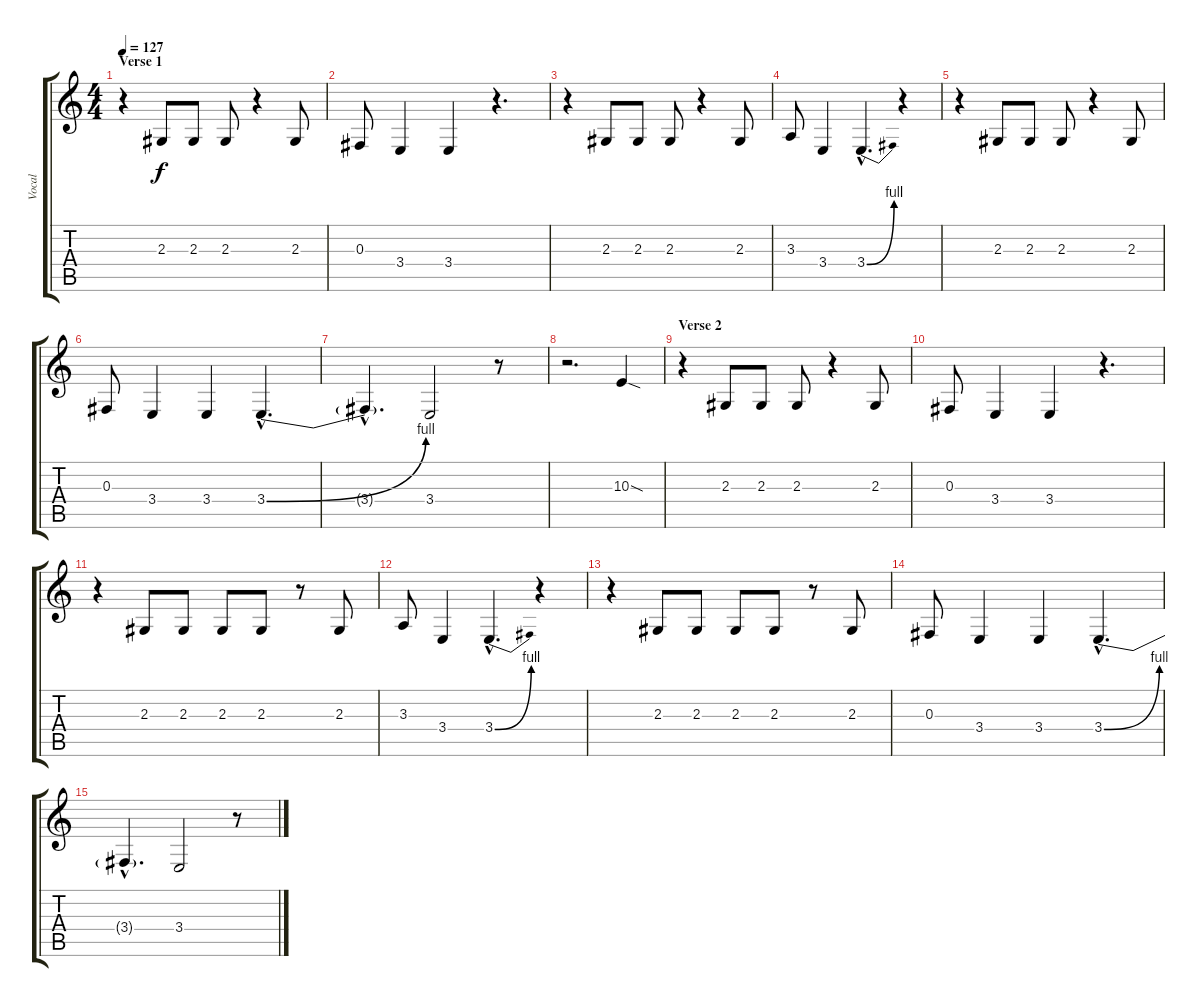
\track ("Vocal" "Vocal") {instrument frenchhorn}
\staff {score tabs}
\tuning (Eb4 Bb3 Gb3 Db3 Ab2 Eb2) {hide}
\ts (4 4)
\section ("" "Verse 1")
\tempo 127
\clef g2
\ks c
r.4{dy f instrument frenchhorn} 2.3.8 2.3.8 2.3.8 r.4 2.3.8 |
0.3.8 3.4.4 3.4.4 r.4{d} |
r.4 2.3.8 2.3.8 2.3.8 r.4 2.3.8 |
3.3.8 3.4.4 3.4{be (bend 0 0 60 4) hac}.4{d} r.4 |
r.4 2.3.8 2.3.8 2.3.8 r.4 2.3.8 |
0.3.8 3.4.4 3.4.4 3.4{be (bend 0 0 60 4) hac}.4{d} |
3.4{hac t}.4{d} 3.4.2 r.8 |
r.2{d} 10.3{sod}.4 |
\section ("" "Verse 2")
r.4 2.3.8 2.3.8 2.3.8 r.4 2.3.8 |
0.3.8 3.4.4 3.4.4 r.4{d} |
r.4 2.3.8 2.3.8 2.3.8 2.3.8 r.8 2.3.8 |
3.3.8 3.4.4 3.4{be (bend 0 0 60 4) hac}.4{d} r.4 |
r.4 2.3.8 2.3.8 2.3.8 2.3.8 r.8 2.3.8 |
0.3.8 3.4.4 3.4.4 3.4{be (bend 0 0 60 4) hac}.4{d} |
3.4{hac t}.4{d} 3.4.2 r.8
